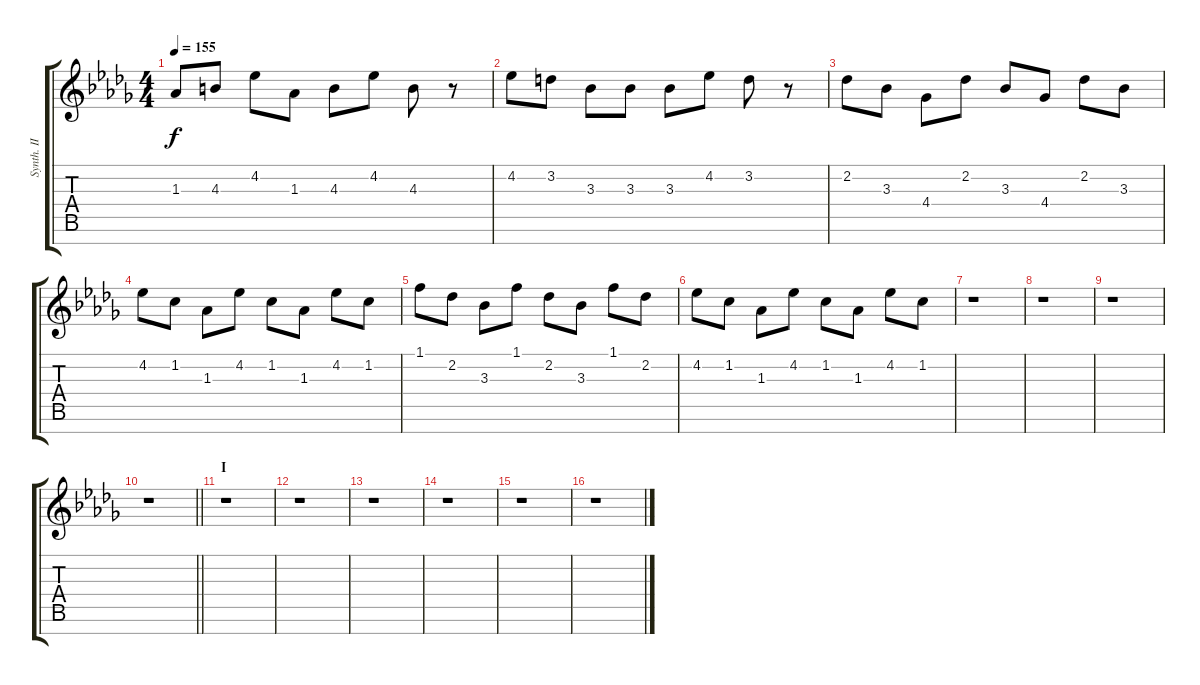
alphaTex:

\track ("Synth. II" "Synth. II") {instrument fx4atmosphere}
\staff {score tabs}
\tuning (E5 B4 G4 D4 A3 E3 B2) {hide}
\ts (4 4)
\tempo 155
\clef g2
\ks db
1.3.8{dy f} 4.3.8 4.2.8 1.3.8 4.3.8 4.2.8 4.3.8 r.8 |
4.2.8 3.2.8 3.3.8 3.3.8 3.3.8 4.2.8 3.2.8 r.8 |
2.2.8 3.3.8 4.4.8 2.2.8 3.3.8 4.4.8 2.2.8 3.3.8 |
4.2.8 1.2.8 1.3.8 4.2.8 1.2.8 1.3.8 4.2.8 1.2.8 |
1.1.8 2.2.8 3.3.8 1.1.8 2.2.8 3.3.8 1.1.8 2.2.8 |
4.2.8 1.2.8 1.3.8 4.2.8 1.2.8 1.3.8 4.2.8 1.2.8 |
r.1 |
r.1 |
r.1 |
\barLineRight lightlight
r.1 |
\section ("" "I")
r.1 |
r.1 |
r.1 |
r.1 |
r.1 |
r.1
